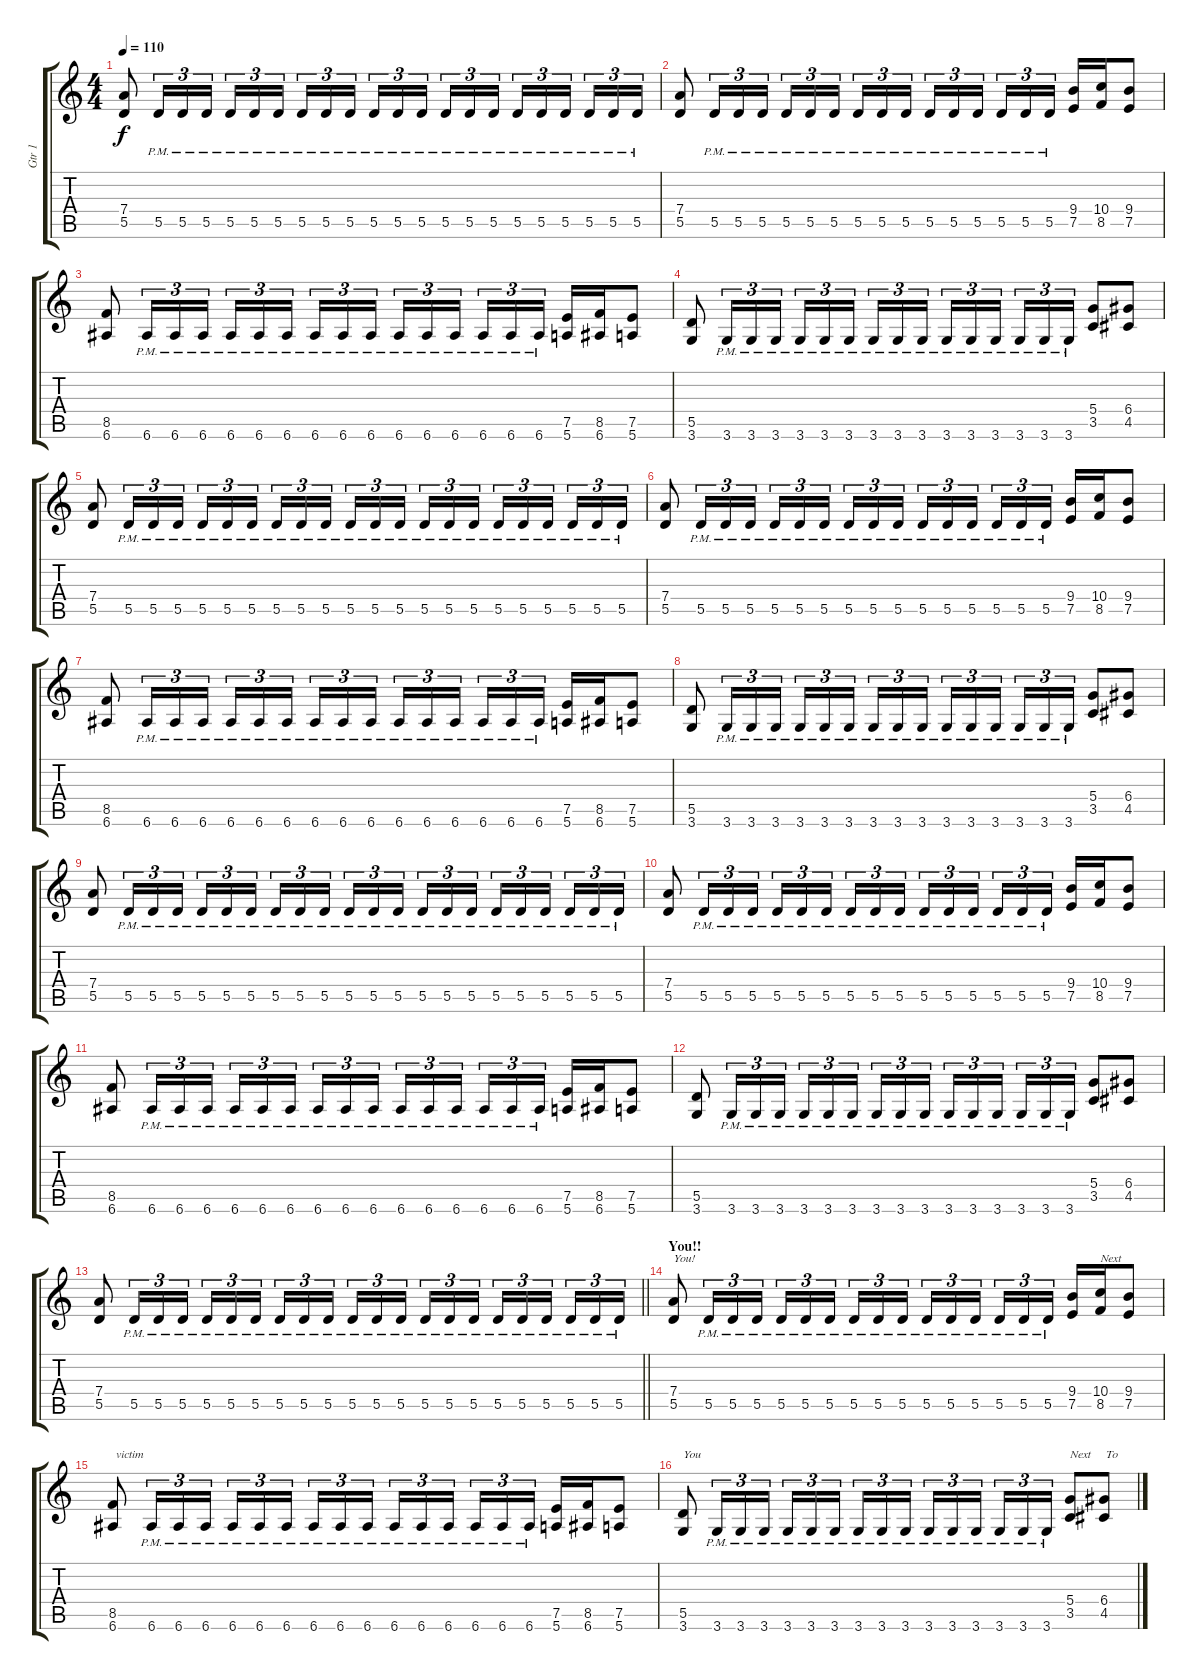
\track ("Gtr 1" "Gtr 1") {instrument acousticguitarsteel}
\staff {score tabs}
\tuning (E4 B3 G3 D3 A2 E2) {hide}
\ts (4 4)
\tempo 110
\clef g2
\ks c
(7.4 5.5).8{dy f} 5.5{pm}.16{tu (3 2)} 5.5{pm}.16{tu (3 2)} 5.5{pm}.16{tu (3 2)} 5.5{pm}.16{tu (3 2)} 5.5{pm}.16{tu (3 2)} 5.5{pm}.16{tu (3 2) beam splitsecondary} 5.5{pm}.16{tu (3 2)} 5.5{pm}.16{tu (3 2)} 5.5{pm}.16{tu (3 2)} 5.5{pm}.16{tu (3 2)} 5.5{pm}.16{tu (3 2)} 5.5{pm}.16{tu (3 2) beam splitsecondary} 5.5{pm}.16{tu (3 2)} 5.5{pm}.16{tu (3 2)} 5.5{pm}.16{tu (3 2)} 5.5{pm}.16{tu (3 2)} 5.5{pm}.16{tu (3 2)} 5.5{pm}.16{tu (3 2) beam splitsecondary} 5.5{pm}.16{tu (3 2)} 5.5{pm}.16{tu (3 2)} 5.5{pm}.16{tu (3 2)} |
(7.4 5.5).8 5.5{pm}.16{tu (3 2)} 5.5{pm}.16{tu (3 2)} 5.5{pm}.16{tu (3 2)} 5.5{pm}.16{tu (3 2)} 5.5{pm}.16{tu (3 2)} 5.5{pm}.16{tu (3 2) beam splitsecondary} 5.5{pm}.16{tu (3 2)} 5.5{pm}.16{tu (3 2)} 5.5{pm}.16{tu (3 2)} 5.5{pm}.16{tu (3 2)} 5.5{pm}.16{tu (3 2)} 5.5{pm}.16{tu (3 2) beam splitsecondary} 5.5{pm}.16{tu (3 2)} 5.5{pm}.16{tu (3 2)} 5.5{pm}.16{tu (3 2)} (9.4 7.5).16 (10.4 8.5).16 (9.4 7.5).8 |
(8.5 6.6).8 6.6{pm}.16{tu (3 2)} 6.6{pm}.16{tu (3 2)} 6.6{pm}.16{tu (3 2)} 6.6{pm}.16{tu (3 2)} 6.6{pm}.16{tu (3 2)} 6.6{pm}.16{tu (3 2) beam splitsecondary} 6.6{pm}.16{tu (3 2)} 6.6{pm}.16{tu (3 2)} 6.6{pm}.16{tu (3 2)} 6.6{pm}.16{tu (3 2)} 6.6{pm}.16{tu (3 2)} 6.6{pm}.16{tu (3 2) beam splitsecondary} 6.6{pm}.16{tu (3 2)} 6.6{pm}.16{tu (3 2)} 6.6{pm}.16{tu (3 2)} (7.5 5.6).16 (8.5 6.6).16 (7.5 5.6).8 |
(5.5 3.6).8 3.6{pm}.16{tu (3 2)} 3.6{pm}.16{tu (3 2)} 3.6{pm}.16{tu (3 2)} 3.6{pm}.16{tu (3 2)} 3.6{pm}.16{tu (3 2)} 3.6{pm}.16{tu (3 2) beam splitsecondary} 3.6{pm}.16{tu (3 2)} 3.6{pm}.16{tu (3 2)} 3.6{pm}.16{tu (3 2)} 3.6{pm}.16{tu (3 2)} 3.6{pm}.16{tu (3 2)} 3.6{pm}.16{tu (3 2) beam splitsecondary} 3.6{pm}.16{tu (3 2)} 3.6{pm}.16{tu (3 2)} 3.6{pm}.16{tu (3 2)} (5.4 3.5).8 (6.4 4.5).8 |
(7.4 5.5).8 5.5{pm}.16{tu (3 2)} 5.5{pm}.16{tu (3 2)} 5.5{pm}.16{tu (3 2)} 5.5{pm}.16{tu (3 2)} 5.5{pm}.16{tu (3 2)} 5.5{pm}.16{tu (3 2) beam splitsecondary} 5.5{pm}.16{tu (3 2)} 5.5{pm}.16{tu (3 2)} 5.5{pm}.16{tu (3 2)} 5.5{pm}.16{tu (3 2)} 5.5{pm}.16{tu (3 2)} 5.5{pm}.16{tu (3 2) beam splitsecondary} 5.5{pm}.16{tu (3 2)} 5.5{pm}.16{tu (3 2)} 5.5{pm}.16{tu (3 2)} 5.5{pm}.16{tu (3 2)} 5.5{pm}.16{tu (3 2)} 5.5{pm}.16{tu (3 2) beam splitsecondary} 5.5{pm}.16{tu (3 2)} 5.5{pm}.16{tu (3 2)} 5.5{pm}.16{tu (3 2)} |
(7.4 5.5).8 5.5{pm}.16{tu (3 2)} 5.5{pm}.16{tu (3 2)} 5.5{pm}.16{tu (3 2)} 5.5{pm}.16{tu (3 2)} 5.5{pm}.16{tu (3 2)} 5.5{pm}.16{tu (3 2) beam splitsecondary} 5.5{pm}.16{tu (3 2)} 5.5{pm}.16{tu (3 2)} 5.5{pm}.16{tu (3 2)} 5.5{pm}.16{tu (3 2)} 5.5{pm}.16{tu (3 2)} 5.5{pm}.16{tu (3 2) beam splitsecondary} 5.5{pm}.16{tu (3 2)} 5.5{pm}.16{tu (3 2)} 5.5{pm}.16{tu (3 2)} (9.4 7.5).16 (10.4 8.5).16 (9.4 7.5).8 |
(8.5 6.6).8 6.6{pm}.16{tu (3 2)} 6.6{pm}.16{tu (3 2)} 6.6{pm}.16{tu (3 2)} 6.6{pm}.16{tu (3 2)} 6.6{pm}.16{tu (3 2)} 6.6{pm}.16{tu (3 2) beam splitsecondary} 6.6{pm}.16{tu (3 2)} 6.6{pm}.16{tu (3 2)} 6.6{pm}.16{tu (3 2)} 6.6{pm}.16{tu (3 2)} 6.6{pm}.16{tu (3 2)} 6.6{pm}.16{tu (3 2) beam splitsecondary} 6.6{pm}.16{tu (3 2)} 6.6{pm}.16{tu (3 2)} 6.6{pm}.16{tu (3 2)} (7.5 5.6).16 (8.5 6.6).16 (7.5 5.6).8 |
(5.5 3.6).8 3.6{pm}.16{tu (3 2)} 3.6{pm}.16{tu (3 2)} 3.6{pm}.16{tu (3 2)} 3.6{pm}.16{tu (3 2)} 3.6{pm}.16{tu (3 2)} 3.6{pm}.16{tu (3 2) beam splitsecondary} 3.6{pm}.16{tu (3 2)} 3.6{pm}.16{tu (3 2)} 3.6{pm}.16{tu (3 2)} 3.6{pm}.16{tu (3 2)} 3.6{pm}.16{tu (3 2)} 3.6{pm}.16{tu (3 2) beam splitsecondary} 3.6{pm}.16{tu (3 2)} 3.6{pm}.16{tu (3 2)} 3.6{pm}.16{tu (3 2)} (5.4 3.5).8 (6.4 4.5).8 |
(7.4 5.5).8 5.5{pm}.16{tu (3 2)} 5.5{pm}.16{tu (3 2)} 5.5{pm}.16{tu (3 2)} 5.5{pm}.16{tu (3 2)} 5.5{pm}.16{tu (3 2)} 5.5{pm}.16{tu (3 2) beam splitsecondary} 5.5{pm}.16{tu (3 2)} 5.5{pm}.16{tu (3 2)} 5.5{pm}.16{tu (3 2)} 5.5{pm}.16{tu (3 2)} 5.5{pm}.16{tu (3 2)} 5.5{pm}.16{tu (3 2) beam splitsecondary} 5.5{pm}.16{tu (3 2)} 5.5{pm}.16{tu (3 2)} 5.5{pm}.16{tu (3 2)} 5.5{pm}.16{tu (3 2)} 5.5{pm}.16{tu (3 2)} 5.5{pm}.16{tu (3 2) beam splitsecondary} 5.5{pm}.16{tu (3 2)} 5.5{pm}.16{tu (3 2)} 5.5{pm}.16{tu (3 2)} |
(7.4 5.5).8 5.5{pm}.16{tu (3 2)} 5.5{pm}.16{tu (3 2)} 5.5{pm}.16{tu (3 2)} 5.5{pm}.16{tu (3 2)} 5.5{pm}.16{tu (3 2)} 5.5{pm}.16{tu (3 2) beam splitsecondary} 5.5{pm}.16{tu (3 2)} 5.5{pm}.16{tu (3 2)} 5.5{pm}.16{tu (3 2)} 5.5{pm}.16{tu (3 2)} 5.5{pm}.16{tu (3 2)} 5.5{pm}.16{tu (3 2) beam splitsecondary} 5.5{pm}.16{tu (3 2)} 5.5{pm}.16{tu (3 2)} 5.5{pm}.16{tu (3 2)} (9.4 7.5).16 (10.4 8.5).16 (9.4 7.5).8 |
(8.5 6.6).8 6.6{pm}.16{tu (3 2)} 6.6{pm}.16{tu (3 2)} 6.6{pm}.16{tu (3 2)} 6.6{pm}.16{tu (3 2)} 6.6{pm}.16{tu (3 2)} 6.6{pm}.16{tu (3 2) beam splitsecondary} 6.6{pm}.16{tu (3 2)} 6.6{pm}.16{tu (3 2)} 6.6{pm}.16{tu (3 2)} 6.6{pm}.16{tu (3 2)} 6.6{pm}.16{tu (3 2)} 6.6{pm}.16{tu (3 2) beam splitsecondary} 6.6{pm}.16{tu (3 2)} 6.6{pm}.16{tu (3 2)} 6.6{pm}.16{tu (3 2)} (7.5 5.6).16 (8.5 6.6).16 (7.5 5.6).8 |
(5.5 3.6).8 3.6{pm}.16{tu (3 2)} 3.6{pm}.16{tu (3 2)} 3.6{pm}.16{tu (3 2)} 3.6{pm}.16{tu (3 2)} 3.6{pm}.16{tu (3 2)} 3.6{pm}.16{tu (3 2) beam splitsecondary} 3.6{pm}.16{tu (3 2)} 3.6{pm}.16{tu (3 2)} 3.6{pm}.16{tu (3 2)} 3.6{pm}.16{tu (3 2)} 3.6{pm}.16{tu (3 2)} 3.6{pm}.16{tu (3 2) beam splitsecondary} 3.6{pm}.16{tu (3 2)} 3.6{pm}.16{tu (3 2)} 3.6{pm}.16{tu (3 2)} (5.4 3.5).8 (6.4 4.5).8 |
\barLineRight lightlight
(7.4 5.5).8 5.5{pm}.16{tu (3 2)} 5.5{pm}.16{tu (3 2)} 5.5{pm}.16{tu (3 2)} 5.5{pm}.16{tu (3 2)} 5.5{pm}.16{tu (3 2)} 5.5{pm}.16{tu (3 2) beam splitsecondary} 5.5{pm}.16{tu (3 2)} 5.5{pm}.16{tu (3 2)} 5.5{pm}.16{tu (3 2)} 5.5{pm}.16{tu (3 2)} 5.5{pm}.16{tu (3 2)} 5.5{pm}.16{tu (3 2) beam splitsecondary} 5.5{pm}.16{tu (3 2)} 5.5{pm}.16{tu (3 2)} 5.5{pm}.16{tu (3 2)} 5.5{pm}.16{tu (3 2)} 5.5{pm}.16{tu (3 2)} 5.5{pm}.16{tu (3 2) beam splitsecondary} 5.5{pm}.16{tu (3 2)} 5.5{pm}.16{tu (3 2)} 5.5{pm}.16{tu (3 2)} |
\section ("" "You!!")
(7.4 5.5).8{txt "You!"} 5.5{pm}.16{tu (3 2)} 5.5{pm}.16{tu (3 2)} 5.5{pm}.16{tu (3 2)} 5.5{pm}.16{tu (3 2)} 5.5{pm}.16{tu (3 2)} 5.5{pm}.16{tu (3 2) beam splitsecondary} 5.5{pm}.16{tu (3 2)} 5.5{pm}.16{tu (3 2)} 5.5{pm}.16{tu (3 2)} 5.5{pm}.16{tu (3 2)} 5.5{pm}.16{tu (3 2)} 5.5{pm}.16{tu (3 2) beam splitsecondary} 5.5{pm}.16{tu (3 2)} 5.5{pm}.16{tu (3 2)} 5.5{pm}.16{tu (3 2)} (9.4 7.5).16 (10.4 8.5).16{txt "Next"} (9.4 7.5).8 |
(8.5 6.6).8{txt " victim"} 6.6{pm}.16{tu (3 2)} 6.6{pm}.16{tu (3 2)} 6.6{pm}.16{tu (3 2)} 6.6{pm}.16{tu (3 2)} 6.6{pm}.16{tu (3 2)} 6.6{pm}.16{tu (3 2) beam splitsecondary} 6.6{pm}.16{tu (3 2)} 6.6{pm}.16{tu (3 2)} 6.6{pm}.16{tu (3 2)} 6.6{pm}.16{tu (3 2)} 6.6{pm}.16{tu (3 2)} 6.6{pm}.16{tu (3 2) beam splitsecondary} 6.6{pm}.16{tu (3 2)} 6.6{pm}.16{tu (3 2)} 6.6{pm}.16{tu (3 2)} (7.5 5.6).16 (8.5 6.6).16 (7.5 5.6).8 |
(5.5 3.6).8{txt "You"} 3.6{pm}.16{tu (3 2)} 3.6{pm}.16{tu (3 2)} 3.6{pm}.16{tu (3 2)} 3.6{pm}.16{tu (3 2)} 3.6{pm}.16{tu (3 2)} 3.6{pm}.16{tu (3 2) beam splitsecondary} 3.6{pm}.16{tu (3 2)} 3.6{pm}.16{tu (3 2)} 3.6{pm}.16{tu (3 2)} 3.6{pm}.16{tu (3 2)} 3.6{pm}.16{tu (3 2)} 3.6{pm}.16{tu (3 2) beam splitsecondary} 3.6{pm}.16{tu (3 2)} 3.6{pm}.16{tu (3 2)} 3.6{pm}.16{tu (3 2)} (5.4 3.5).8{txt "Next     To "} (6.4 4.5).8
